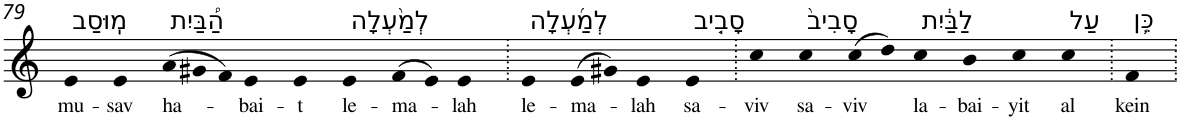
**kern	**text
*part1	*part1
*staff1	*staff1
*I"Piano	*
*I'Pno	*
!!LO:PB:g=z
*clefG2	*
*k[]	*
=79	=79
!LO:TX:a:t=מֽוּסַב	!
!	!LO:LY:b
4e	mu-
!	!LO:LY:b
4e	-sav
*Xtuplet	*
!LO:TX:a:t=הַ֠בַּיִת	!
!	!LO:LY:b
(>12a	ha-
12g#X	.
12f)	.
!	!LO:LY:b
4e	-bai-
!	!LO:LY:b
4e	-t
!LO:TX:a:t=לְמַ֨עְלָה	!
!	!LO:LY:b
4e	le-
!	!LO:LY:b
(>8f	-ma-
8e)	.
!	!LO:LY:b
4e	-lah
=80.	=80.
!LO:TX:a:t=לְמַ֜עְלָה	!
!	!LO:LY:b
4e	le-
!	!LO:LY:b
(>8e	-ma-
8g#X)	.
!	!LO:LY:b
4e	-lah
!LO:TX:a:t=סָבִ֤יב	!
!	!LO:LY:b
4e	sa-
=81.	=81.
!	!LO:LY:b
4cc	-viv
!LO:TX:a:t=סָבִיב֙	!
!	!LO:LY:b
4cc	sa-
!	!LO:LY:b
(>8cc	-viv
8dd)	.
!LO:TX:a:t=לַבַּ֔יִת	!
!	!LO:LY:b
4cc	la-
!	!LO:LY:b
4b	-bai-
!	!LO:LY:b
4cc	-yit
!LO:TX:a:t=עַל	!
!	!LO:LY:b
4cc	al
=82.	=82.
!LO:TX:a:t=כֵּ֥ן	!
!	!LO:LY:b
4f	kein
=.	=.
*-	*-
